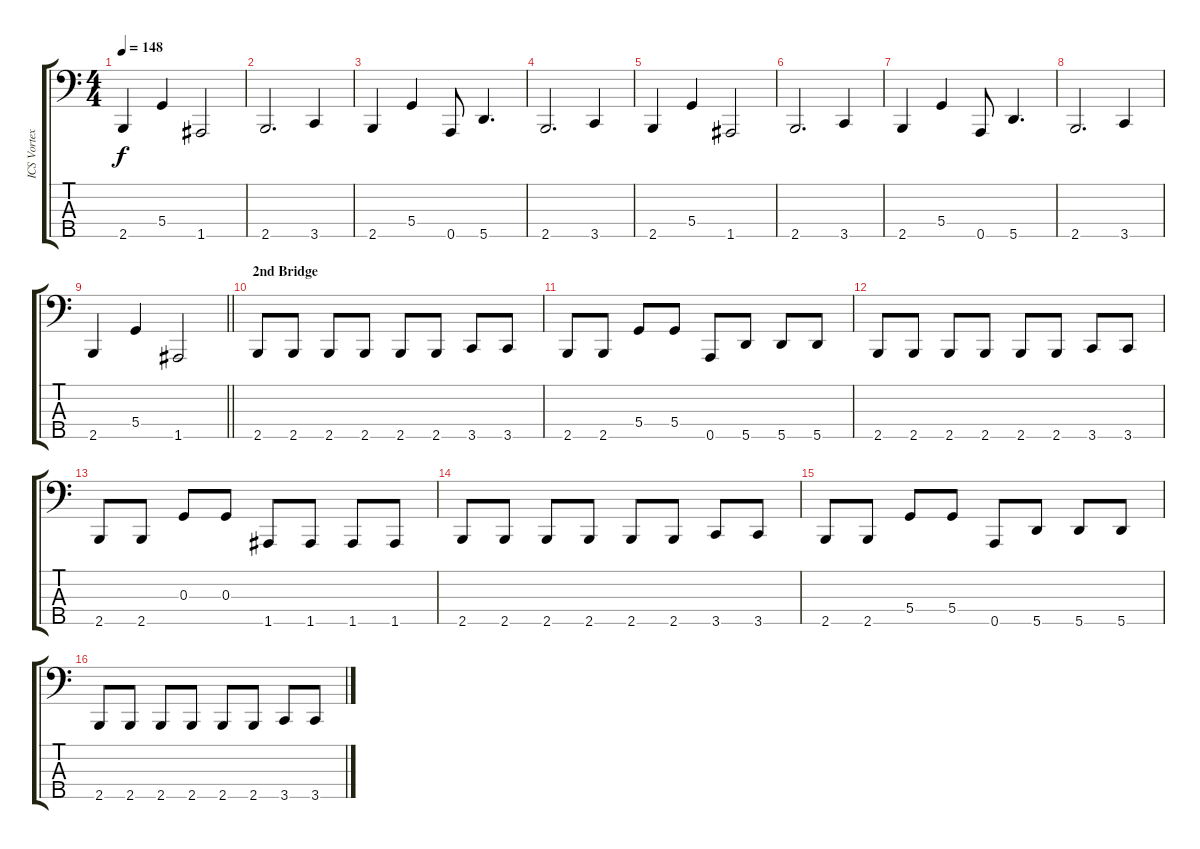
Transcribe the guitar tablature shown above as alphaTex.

\track ("ICS Vortex" "ICS Vortex") {instrument electricbassfinger}
\staff {score tabs}
\tuning (F2 C2 G1 D1 A0) {hide}
\ts (4 4)
\tempo 148
\clef f4
\ks c
2.5.4{dy f} 5.4.4 1.5.2 |
2.5.2{d} 3.5.4 |
2.5.4 5.4.4 0.5.8 5.5.4{d} |
2.5.2{d} 3.5.4 |
2.5.4 5.4.4 1.5.2 |
2.5.2{d} 3.5.4 |
2.5.4 5.4.4 0.5.8 5.5.4{d} |
2.5.2{d} 3.5.4 |
\barLineRight lightlight
2.5.4 5.4.4 1.5.2 |
\section ("" "2nd Bridge")
2.5.8 2.5.8 2.5.8 2.5.8 2.5.8 2.5.8 3.5.8 3.5.8 |
2.5.8 2.5.8 5.4.8 5.4.8 0.5.8 5.5.8 5.5.8 5.5.8 |
2.5.8 2.5.8 2.5.8 2.5.8 2.5.8 2.5.8 3.5.8 3.5.8 |
2.5.8 2.5.8 0.3.8 0.3.8 1.5.8 1.5.8 1.5.8 1.5.8 |
2.5.8 2.5.8 2.5.8 2.5.8 2.5.8 2.5.8 3.5.8 3.5.8 |
2.5.8 2.5.8 5.4.8 5.4.8 0.5.8 5.5.8 5.5.8 5.5.8 |
2.5.8 2.5.8 2.5.8 2.5.8 2.5.8 2.5.8 3.5.8 3.5.8
